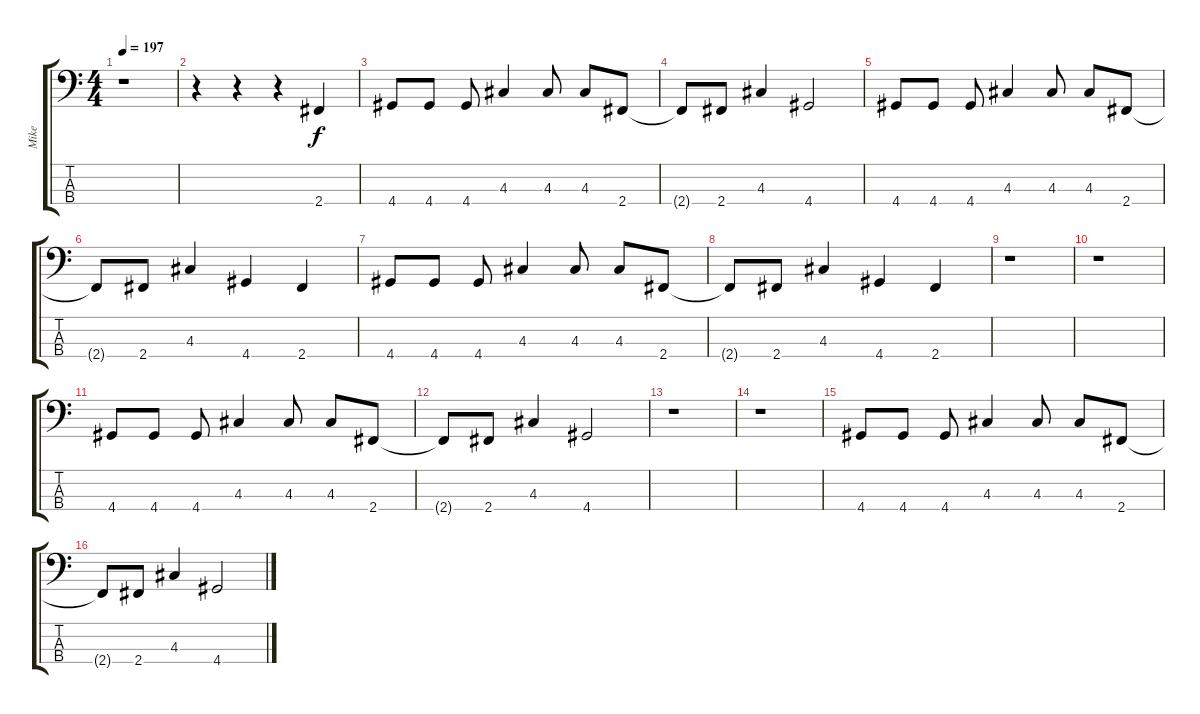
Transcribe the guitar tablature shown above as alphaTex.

\track ("Mike" "Mike") {instrument electricbasspick}
\staff {score tabs}
\tuning (G2 D2 A1 E1) {hide}
\ts (4 4)
\tempo 197
\clef f4
\ks c
r.1{dy f instrument electricbasspick} |
r.4 r.4 r.4 2.4.4 |
4.4.8 4.4.8 4.4.8 4.3.4 4.3.8 4.3.8 2.4.8 |
2.4{t}.8 2.4.8 4.3.4 4.4.2 |
4.4.8 4.4.8 4.4.8 4.3.4 4.3.8 4.3.8 2.4.8 |
2.4{t}.8 2.4.8 4.3.4 4.4.4 2.4.4 |
4.4.8 4.4.8 4.4.8 4.3.4 4.3.8 4.3.8 2.4.8 |
2.4{t}.8 2.4.8 4.3.4 4.4.4 2.4.4 |
r.1 |
r.1 |
4.4.8 4.4.8 4.4.8 4.3.4 4.3.8 4.3.8 2.4.8 |
2.4{t}.8 2.4.8 4.3.4 4.4.2 |
r.1 |
r.1 |
4.4.8 4.4.8 4.4.8 4.3.4 4.3.8 4.3.8 2.4.8 |
2.4{t}.8 2.4.8 4.3.4 4.4.2
